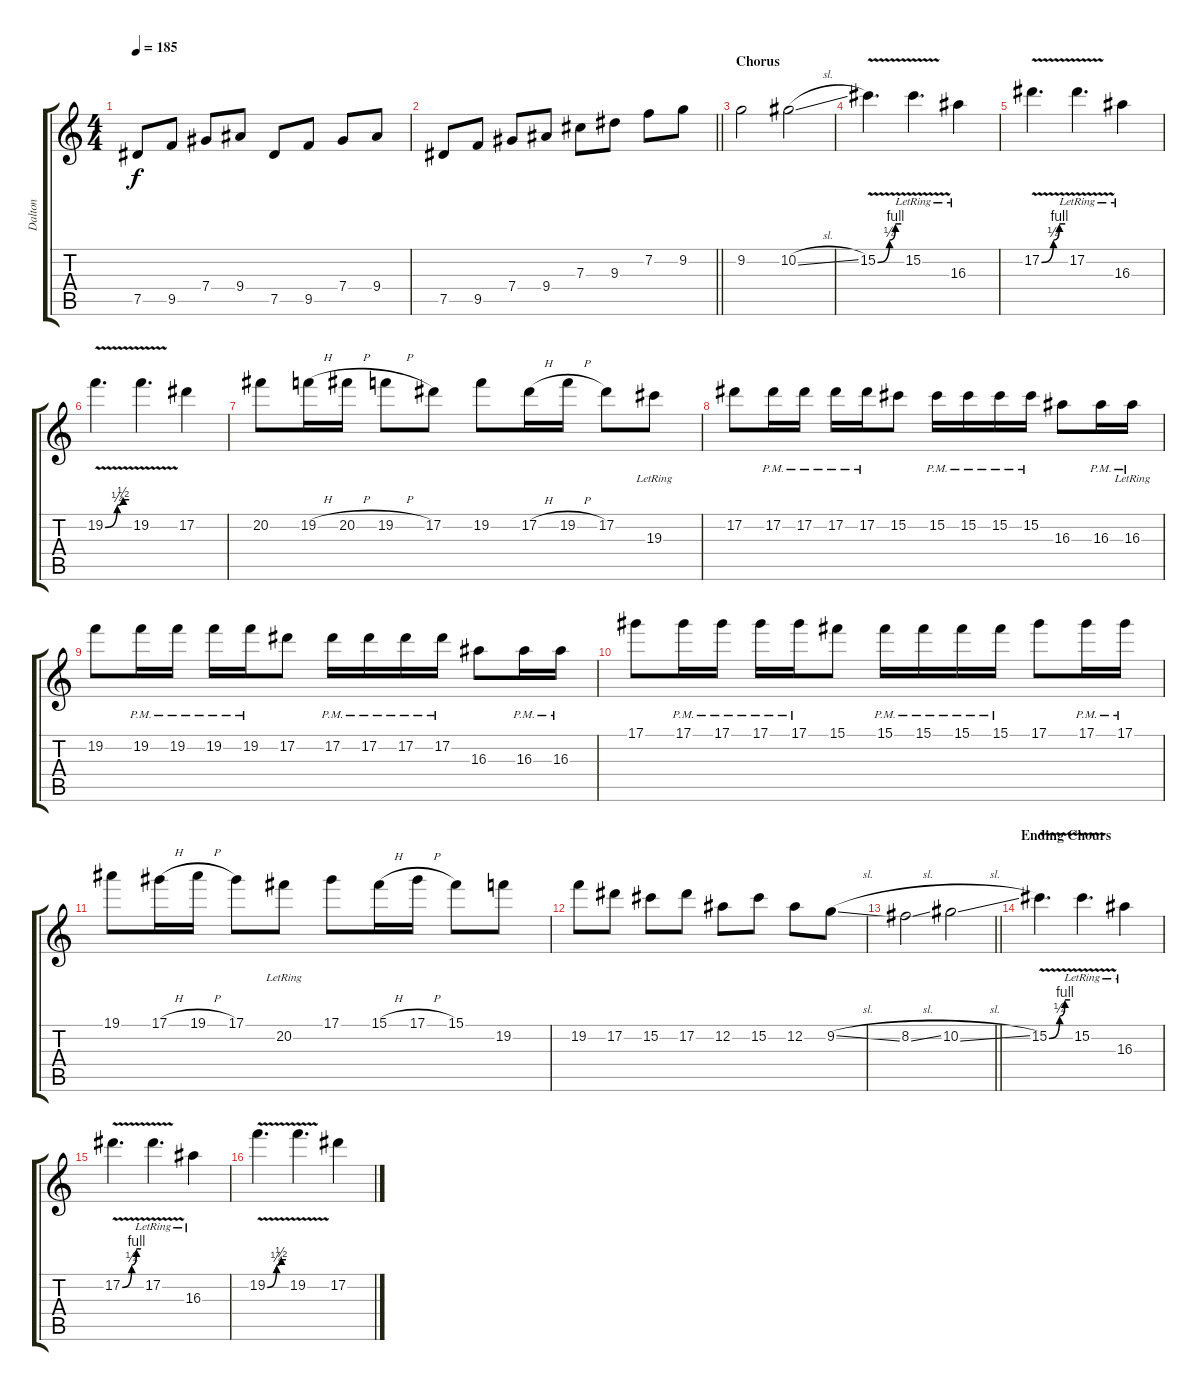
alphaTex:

\track ("Dalton" "Dalton") {instrument overdrivenguitar}
\staff {score tabs}
\tuning (Eb4 Bb3 Gb3 Db3 Ab2 Eb2) {hide}
\ts (4 4)
\tempo 185
\clef g2
\ks c
7.5.8{dy f} 9.5.8 7.4.8 9.4.8 7.5.8 9.5.8 7.4.8 9.4.8 |
\barLineRight lightlight
7.5.8 9.5.8 7.4.8 9.4.8 7.3.8 9.3.8 7.2.8 9.2.8 |
\section ("" "Chorus")
9.2.2 10.2{sl}.2 |
15.2{be (custom 0 0 30 1 45 4 60 4) v}.4{d} 15.2{v lr}.4{d} 16.3{lr}.4 |
17.2{be (custom 0 0 30 1 45 4 60 4) v}.4{d} 17.2{v lr}.4{d} 16.3{lr}.4 |
19.2{be (custom 0 0 30 1 45 2 60 2) v}.4{d} 19.2{v}.4{d} 17.2.4 |
20.2.8 19.2{h}.16 20.2{h}.16 19.2{h}.8 17.2.8 19.2.8 17.2{h}.16 19.2{h}.16 17.2.8 19.3{lr}.8 |
17.2.8 17.2{pm}.16 17.2{pm}.16 17.2{pm}.16 17.2{pm}.16 15.2.8 15.2{pm}.16 15.2{pm}.16 15.2{pm}.16 15.2{pm}.16 16.3.8 16.3{pm}.16 16.3{pm lr}.16 |
19.2.8 19.2{pm}.16 19.2{pm}.16 19.2{pm}.16 19.2{pm}.16 17.2.8 17.2{pm}.16 17.2{pm}.16 17.2{pm}.16 17.2{pm}.16 16.3.8 16.3{pm}.16 16.3{pm}.16 |
17.1.8 17.1{pm}.16 17.1{pm}.16 17.1{pm}.16 17.1{pm}.16 15.1.8 15.1{pm}.16 15.1{pm}.16 15.1{pm}.16 15.1{pm}.16 17.1.8 17.1{pm}.16 17.1{pm}.16 |
19.1.8 17.1{h}.16 19.1{h}.16 17.1.8 20.2{lr}.8 17.1.8 15.1{h}.16 17.1{h}.16 15.1.8 19.2.8 |
19.2.8 17.2.8 15.2.8 17.2.8 12.2.8 15.2.8 12.2.8 9.2{sl}.8 |
\barLineRight lightlight
8.2{sl}.2 10.2{sl}.2 |
\section ("" "Ending Chours")
15.2{be (custom 0 0 30 1 45 4 60 4) v}.4{d} 15.2{v lr}.4{d} 16.3{lr}.4 |
17.2{be (custom 0 0 30 1 45 4 60 4) v}.4{d} 17.2{v lr}.4{d} 16.3{lr}.4 |
19.2{be (custom 0 0 30 1 45 2 60 2) v}.4{d} 19.2{v}.4{d} 17.2.4
